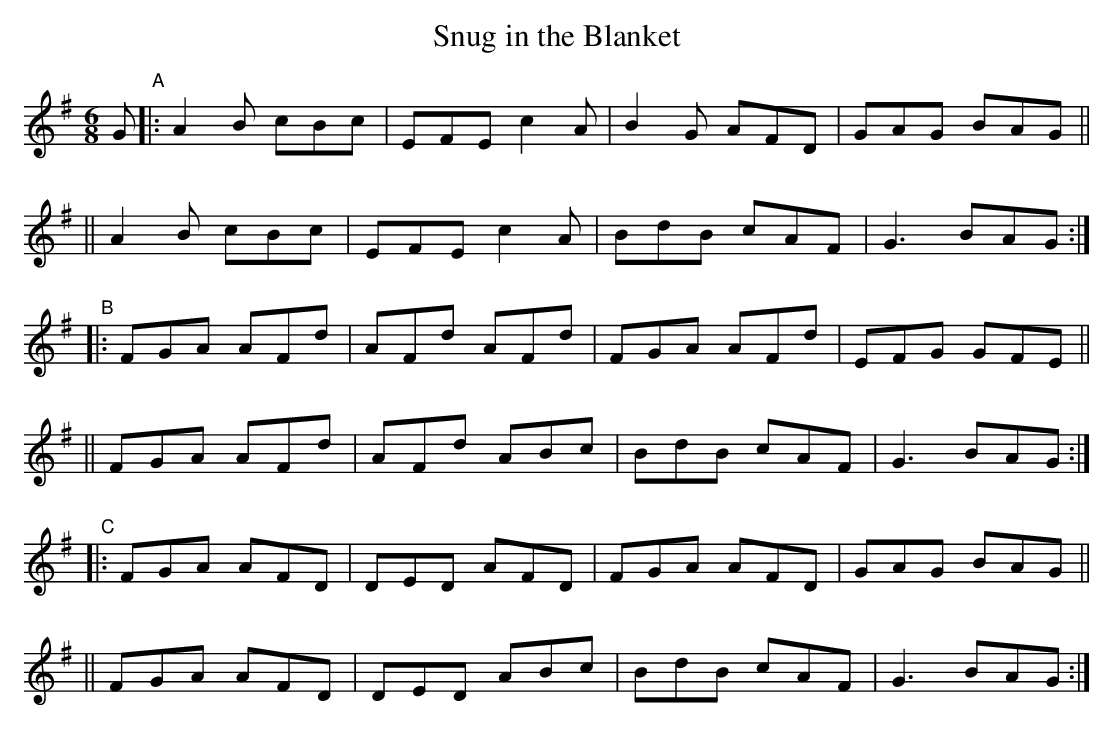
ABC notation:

X:1
T: Snug in the Blanket
M: 6/8
L: 1/8
K: G
G "^A"\
|: A2B cBc | EFE c2A | B2G AFD | GAG BAG ||
|| A2B cBc | EFE c2A | BdB cAF | G3  BAG :|
"^B"\
|: FGA AFd | AFd AFd | FGA AFd | EFG GFE ||
|| FGA AFd | AFd ABc | BdB cAF | G3  BAG :|
"^C"\
|: FGA AFD | DED AFD | FGA AFD | GAG BAG ||
|| FGA AFD | DED ABc | BdB cAF | G3  BAG :|
